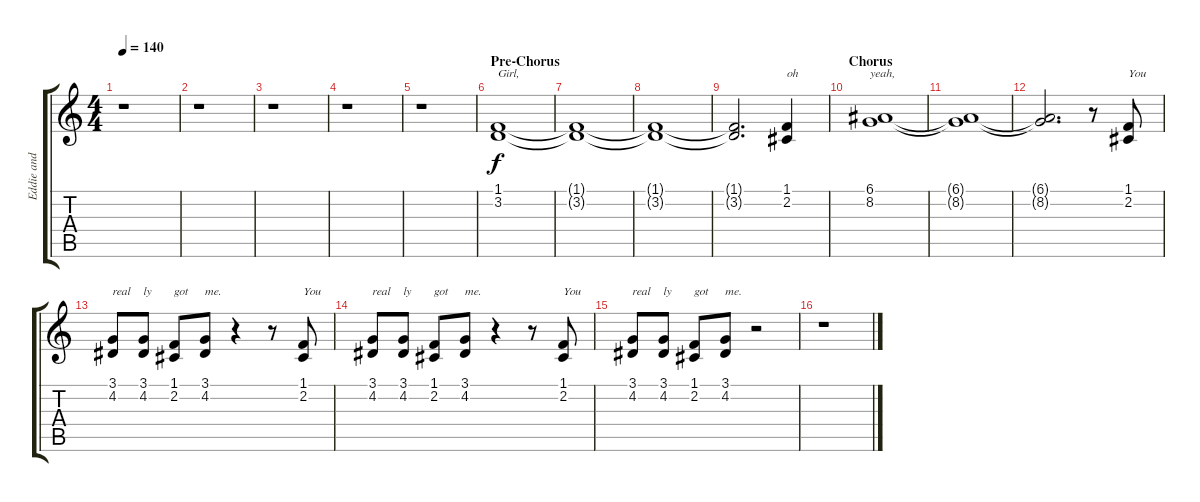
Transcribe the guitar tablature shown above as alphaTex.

\track ("Eddie and Michael (Backing Vocals)" "Eddie and ") {instrument flute}
\staff {score tabs}
\tuning (E4 B3 G3 D3 A2 E2) {hide}
\ts (4 4)
\tempo 140
\clef g2
\ks c
r.1{dy f} |
r.1 |
r.1 |
r.1 |
r.1 |
\section ("" "Pre-Chorus")
(1.1 3.2).1{txt "Girl,"} |
(1.1{t} 3.2{t}).1 |
(1.1{t} 3.2{t}).1 |
(1.1{t} 3.2{t}).2{d} (1.1 2.2).4{txt "oh"} |
\section ("" "Chorus")
(6.1 8.2).1{txt "yeah,"} |
(6.1{t} 8.2{t}).1 |
(6.1{t} 8.2{t}).2{d} r.8 (1.1 2.2).8{txt "You"} |
(3.1 4.2).8{txt "real"} (3.1 4.2).8{txt "ly"} (1.1 2.2).8{txt "got"} (3.1 4.2).8{txt "me."} r.4 r.8 (1.1 2.2).8{txt "You"} |
(3.1 4.2).8{txt "real"} (3.1 4.2).8{txt "ly"} (1.1 2.2).8{txt "got"} (3.1 4.2).8{txt "me."} r.4 r.8 (1.1 2.2).8{txt "You"} |
(3.1 4.2).8{txt "real"} (3.1 4.2).8{txt "ly"} (1.1 2.2).8{txt "got"} (3.1 4.2).8{txt "me."} r.2 |
r.1
